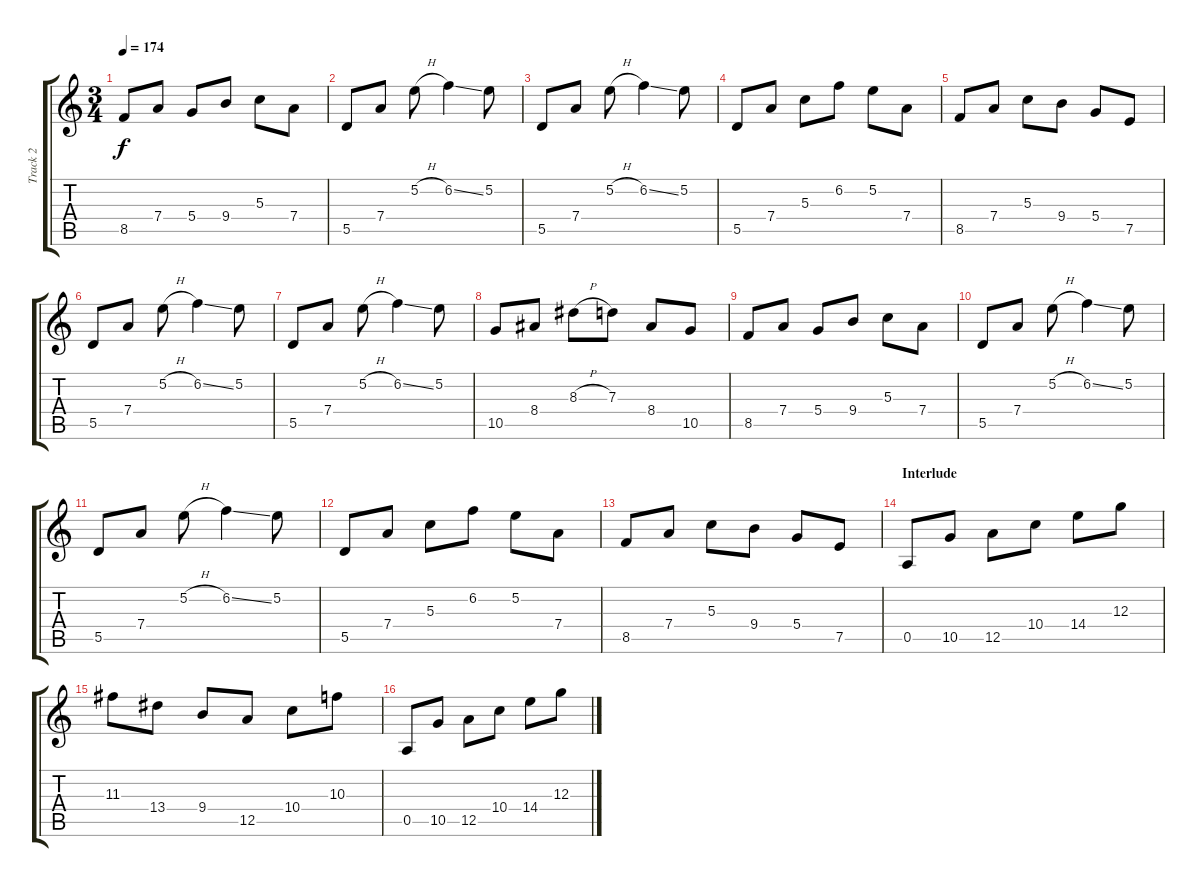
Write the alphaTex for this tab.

\track ("Track 2" "Track 2") {instrument overdrivenguitar}
\staff {score tabs}
\tuning (E4 B3 G3 D3 A2 E2) {hide}
\ts (3 4)
\tempo 174
\clef g2
\ks c
8.5.8{dy f} 7.4.8 5.4.8 9.4.8 5.3.8 7.4.8 |
5.5.8 7.4.8 5.2{h}.8 6.2{ss}.4 5.2.8 |
5.5.8 7.4.8 5.2{h}.8 6.2{ss}.4 5.2.8 |
5.5.8 7.4.8 5.3.8 6.2.8 5.2.8 7.4.8 |
8.5.8 7.4.8 5.3.8 9.4.8 5.4.8 7.5.8 |
5.5.8 7.4.8 5.2{h}.8 6.2{ss}.4 5.2.8 |
5.5.8 7.4.8 5.2{h}.8 6.2{ss}.4 5.2.8 |
10.5.8 8.4.8 8.3{h}.8 7.3.8 8.4.8 10.5.8 |
8.5.8 7.4.8 5.4.8 9.4.8 5.3.8 7.4.8 |
5.5.8 7.4.8 5.2{h}.8 6.2{ss}.4 5.2.8 |
5.5.8 7.4.8 5.2{h}.8 6.2{ss}.4 5.2.8 |
5.5.8 7.4.8 5.3.8 6.2.8 5.2.8 7.4.8 |
8.5.8 7.4.8 5.3.8 9.4.8 5.4.8 7.5.8 |
\section ("" "Interlude")
0.5.8 10.5.8 12.5.8 10.4.8 14.4.8 12.3.8 |
11.3.8 13.4.8 9.4.8 12.5.8 10.4.8 10.3.8 |
0.5.8 10.5.8 12.5.8 10.4.8 14.4.8 12.3.8
